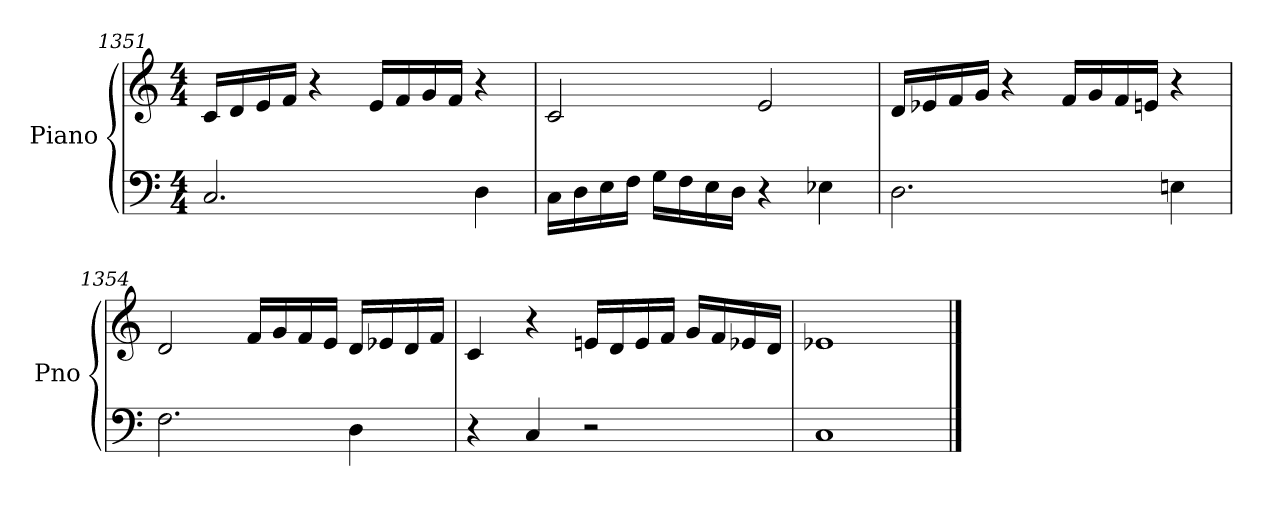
**kern	**kern
*part1	*part1
*staff2	*staff1
*I"Piano	*
*I'Pno	*
!!LO:LB:g=z
*clefF4	*clefG2
*k[]	*k[]
*M4/4	*M4/4
=1351	=1351
2.C/	16c/LL
.	16d/
.	16e/
.	16f/JJ
.	4r
.	16e/LL
.	16f/
.	16g/
.	16f/JJ
4D\	4r
=1352	=1352
16C\LL	2c/
16D\	.
16E\	.
16F\JJ	.
16G\LL	.
16F\	.
16E\	.
16D\JJ	.
4r	2e/
4E-X\	.
=1353	=1353
2.D\	16d/LL
.	16e-X/
.	16f/
.	16g/JJ
.	4r
.	16f/LL
.	16g/
.	16f/
.	16en/JJ
4En\	4r
!!LO:PB:g=z
=1354	=1354
2.F\	2d/
.	16f/LL
.	16g/
.	16f/
.	16e/JJ
4D\	16d/LL
.	16e-X/
.	16d/
.	16f/JJ
=1355	=1355
4r	4c/
4C/	4r
2r	16en/LL
.	16d/
.	16e/
.	16f/JJ
.	16g/LL
.	16f/
.	16e-X/
.	16d/JJ
=1356	=1356
1C	1e-X
==	==
*-	*-
